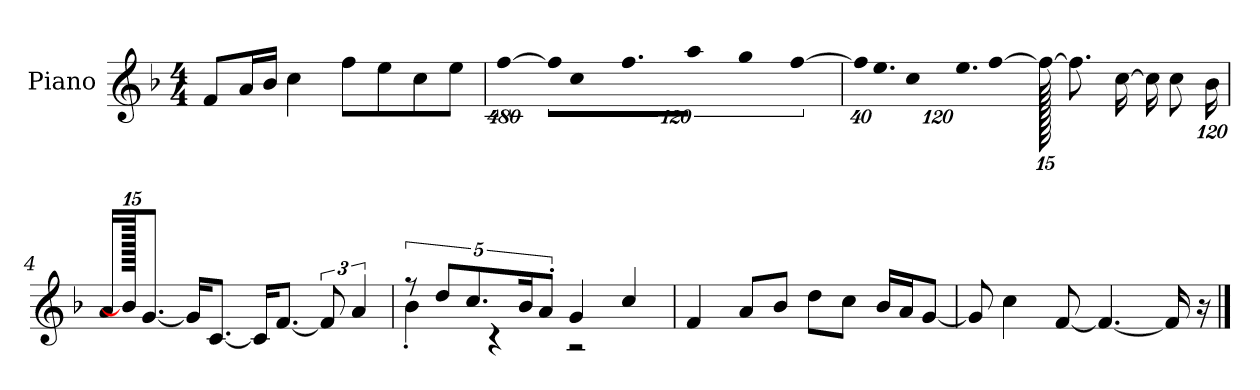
**kern
*part1
*staff1
*I"Piano
*I'P-no
*clefG2
*k[b-]
*M4/4
*MM90
=1
8f/L
16a/L
16b-/JJ
4cc\
8ff\L
8ee\
8cc\
8ee\J
=2
!LO:N:vis=4
[1920%427ff\
!LO:N:vis=16
1920%107ff\KL]
!LO:N:vis=8
640%71cc\
9.ff\
!LO:N:vis=8
640%71aa\J
!LO:N:vis=4
1920%427gg\
!LO:N:vis=8
[640%71ff\
=3
*Xbrackettup
!LO:N:vis=32
640%23ff\KLL]
!LO:N:vis=16.
960%103ee\J
!LO:N:vis=8
960%137cc\
!LO:N:vis=16.
960%103ee\L
[384%41ff\J
1920ff\_
8.ff\L]
[16cc\Jk
16cc\KL]
8cc\
[1920%119b-\Jk
=4
16a/KL
1920b-\]
[8.g/J
16g/KL]
[8.c/J
16c/KL]
[8.f/J
*brackettup
12f/]
6a/
!!LO:LB:g=z
=5
*^
10r	4b-'\
10dd/L	.
10.cc/	.
.	4r
20b-/K	.
10a'/J	.
4g/	2r
4cc/	.
*v	*v
=6
4f/
8a/L
8b-/J
8dd\L
8cc\J
16b-/LL
16a/J
[8g/J
=7
8g/]
4cc\
[8f/
4.f/_
16f/]
16r
==
*-
